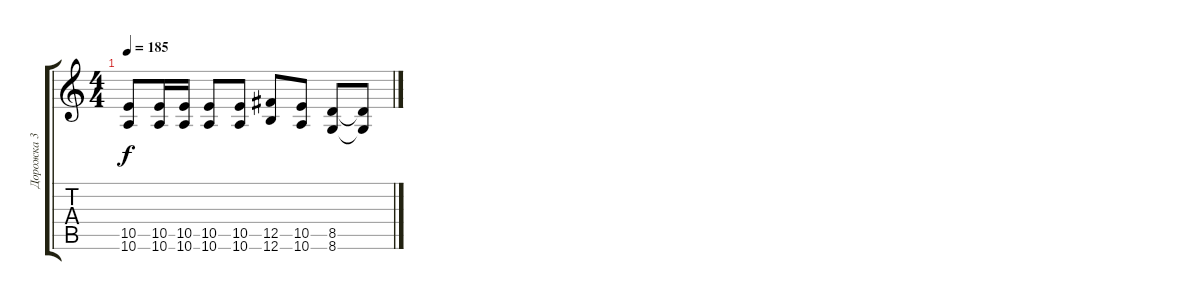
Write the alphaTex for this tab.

\track ("Дорожка 3" "Дорожка 3") {instrument distortionguitar}
\staff {score tabs}
\tuning (Db4 Ab3 E3 B2 Gb2 B1) {hide}
\ts (4 4)
\tempo 185
\clef g2
\ks c
(10.5{t} 10.6{t}).8{dy f} (10.5 10.6).16 (10.5 10.6).16 (10.5 10.6).8 (10.5 10.6).8 (12.5 12.6).8 (10.5 10.6).8 (8.5 8.6).8 (8.5{t} 8.6{t}).8
